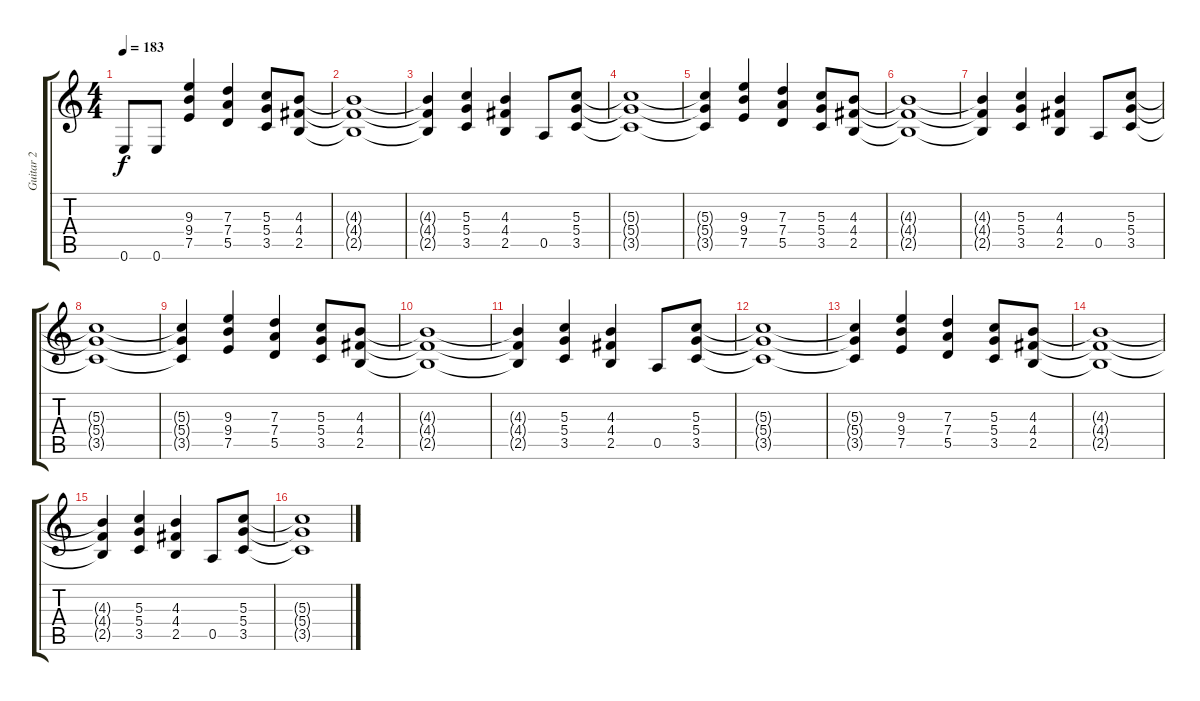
\track ("Guitar 2" "Guitar 2") {instrument overdrivenguitar}
\staff {score tabs}
\tuning (E4 B3 G3 D3 A2 E2) {hide}
\ts (4 4)
\tempo 183
\clef g2
\ks c
0.6.8{dy f} 0.6.8 (9.3 9.4 7.5).4 (7.3 7.4 5.5).4 (5.3 5.4 3.5).8 (4.3 4.4 2.5).8 |
(4.3{t} 4.4{t} 2.5{t}).1 |
(4.3{t} 4.4{t} 2.5{t}).4 (5.3 5.4 3.5).4 (4.3 4.4 2.5).4 0.5.8 (5.3 5.4 3.5).8 |
(5.3{t} 5.4{t} 3.5{t}).1 |
(5.3{t} 5.4{t} 3.5{t}).4 (9.3 9.4 7.5).4 (7.3 7.4 5.5).4 (5.3 5.4 3.5).8 (4.3 4.4 2.5).8 |
(4.3{t} 4.4{t} 2.5{t}).1 |
(4.3{t} 4.4{t} 2.5{t}).4 (5.3 5.4 3.5).4 (4.3 4.4 2.5).4 0.5.8 (5.3 5.4 3.5).8 |
(5.3{t} 5.4{t} 3.5{t}).1 |
(5.3{t} 5.4{t} 3.5{t}).4 (9.3 9.4 7.5).4 (7.3 7.4 5.5).4 (5.3 5.4 3.5).8 (4.3 4.4 2.5).8 |
(4.3{t} 4.4{t} 2.5{t}).1 |
(4.3{t} 4.4{t} 2.5{t}).4 (5.3 5.4 3.5).4 (4.3 4.4 2.5).4 0.5.8 (5.3 5.4 3.5).8 |
(5.3{t} 5.4{t} 3.5{t}).1 |
(5.3{t} 5.4{t} 3.5{t}).4 (9.3 9.4 7.5).4 (7.3 7.4 5.5).4 (5.3 5.4 3.5).8 (4.3 4.4 2.5).8 |
(4.3{t} 4.4{t} 2.5{t}).1 |
(4.3{t} 4.4{t} 2.5{t}).4 (5.3 5.4 3.5).4 (4.3 4.4 2.5).4 0.5.8 (5.3 5.4 3.5).8 |
(5.3{t} 5.4{t} 3.5{t}).1
